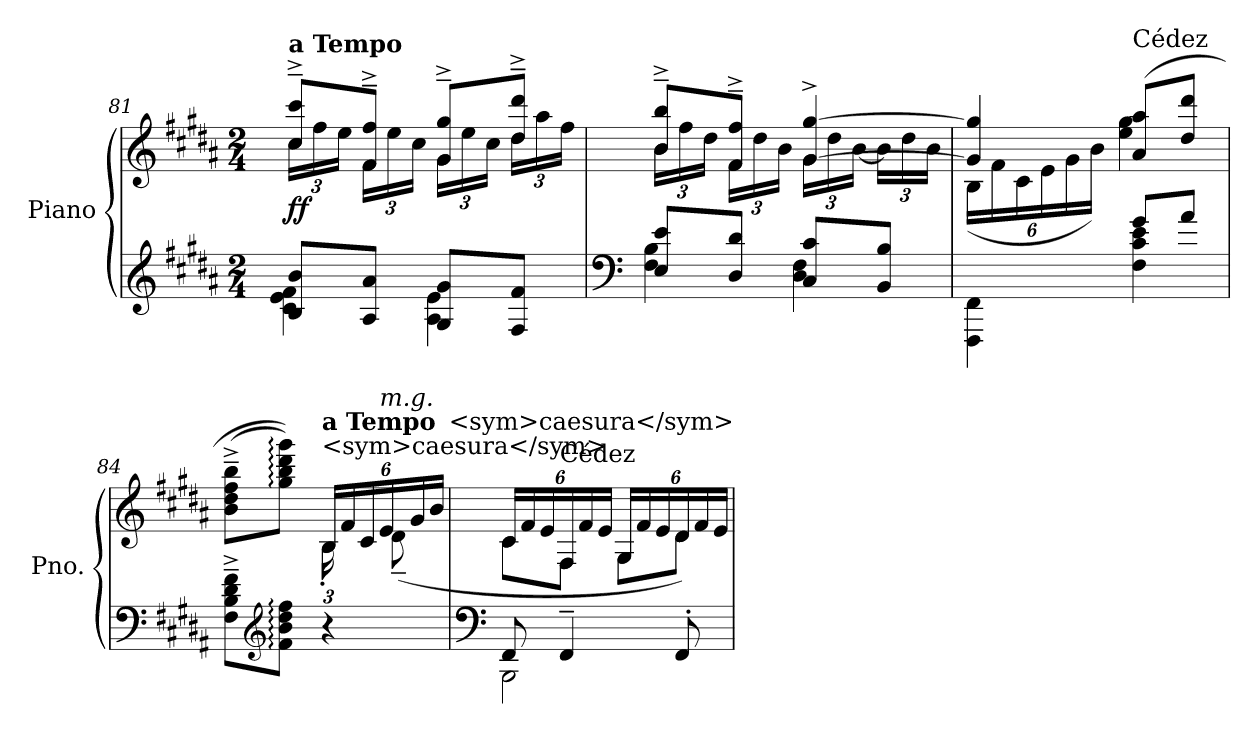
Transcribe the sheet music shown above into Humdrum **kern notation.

**kern	**kern	**dynam
*part1	*part1	*part1
*staff2	*staff1	*staff1/2
*I"Piano	*	*
*I'Pno.	*	*
*clefG2	*clefG2	*
*k[f#c#g#d#a#]	*k[f#c#g#d#a#]	*
*M2/4	*M2/4	*
=81	=81	=81
*^	*^	*
*	*	*	*Xbrackettup	*
!	!	!LO:TX:a:B:t=a Tempo	!	!
!	!	!	!	!LO:DY:b
8B/ 8b/L	4c#\ 4e\ 4f#\	8cc#/~^ 8ccc#/~^L	24cc#\LL	ff
.	.	.	24ff#\	.
.	.	.	24ee\JJ	.
8A#/ 8a#/J	.	8f#/~^ 8ff#/~^J	24f#\LL	.
.	.	.	24ee\	.
.	.	.	24cc#\JJ	.
8G#/ 8g#/L	4A#\ 4e\	8g#/~^ 8gg#/~^L	24g#\LL	.
.	.	.	24ee\	.
.	.	.	24cc#\JJ	.
8F#/ 8f#/J	.	8dd#/~^ 8ddd#/~^J	24dd#\LL	.
.	.	.	24aa#\	.
.	.	.	24ff#\JJ	.
!!LO:LB:g=z	!!
=82	=82	=82	=82	=82
*clefF4	*	*	*	*
8E/ 8e/L	4F#\ 4B\	8b/~^ 8bb/~^L	24b\LL	.
.	.	.	24ff#\	.
.	.	.	24dd#\JJ	.
8D#/ 8d#/J	.	8f#/~^ 8ff#/~^J	24f#\LL	.
.	.	.	24dd#\	.
.	.	.	24b\JJ	.
8C#/ 8c#/L	4D#\ 4F#\	[4g#/^ [4gg#/^	24g#\LL	.
.	.	.	24dd#\	.
.	.	.	[24b\JJ	.
8BB/ 8B/J	.	.	24b\LL]	.
.	.	.	24dd#\	.
.	.	.	24b\JJ	.
=83	=83	=83	=83	=83
4ryy	4FFF#\ 4FF#\	4g#/] 4gg#/]	(<24B\LL	.
.	.	.	24f#\	.
.	.	.	24c#\	.
.	.	.	24e\	.
.	.	.	24g#\	.
.	.	.	24b\JJ)	.
!	!	!LO:TX:a:t=Cédez	!	!
8g#/L	4F#\ 4c#\ 4e\	(>8a#/ 8aa#/L	4ee\ 4gg#\	.
8a#/J	.	8dd#/ 8ddd#/J	.	.
*v	*v	*	*	*
=84	=84	=84	=84
8F#\~^ 8B\~^ 8d#\~^ 8f#\~^L	(>8b\~^ 8dd#\~^ 8ff#\~^ 8bb\~^L	4ryy	.
*clefG2	*	*	*
8f#\: 8b\: 8dd#\: 8ff#\:J	8gg#\: 8bb\: 8ddd#\: 8ggg#\:J))	.	.
!	!LO:TX:a:t=<sym>caesura</sym>	!	!
!	!LO:TX:a:B:t=a Tempo	!	!
4r	24B/LL	24B'\	.
.	24f#/	12ryy	.
.	24c#/	.	.
!	!LO:TX:i:t=m.g.	!	!
.	24e/	(<8d#~\	.
.	24g#/	.	.
.	24b/JJ	.	.
!!LO:PB:g=z	!!
=85	=85	=85	=85
*clefF4	*	*	*
*^	*	*	*
8FF#/	2BBB\	24c#/LL	8c#\L	.
.	.	24f#/	.	.
.	.	24e/	.	.
!	!	!LO:TX:a:t=Cédez	!	!
4FF#~</	.	24F#/	8F#\J	.
.	.	24f#/	.	.
.	.	24e/JJ	.	.
.	.	24G#/LL	8G#\L	.
.	.	24f#/	.	.
.	.	24e/	.	.
8FF#'</	.	24d#/	8d#\J)	.
.	.	24f#/	.	.
.	.	24e/JJ	.	.
*v	*v	*	*	*
*	*v	*v	*
!	!LO:TX:a:t=<sym>caesura</sym>	!
=	=	=
*-	*-	*-
